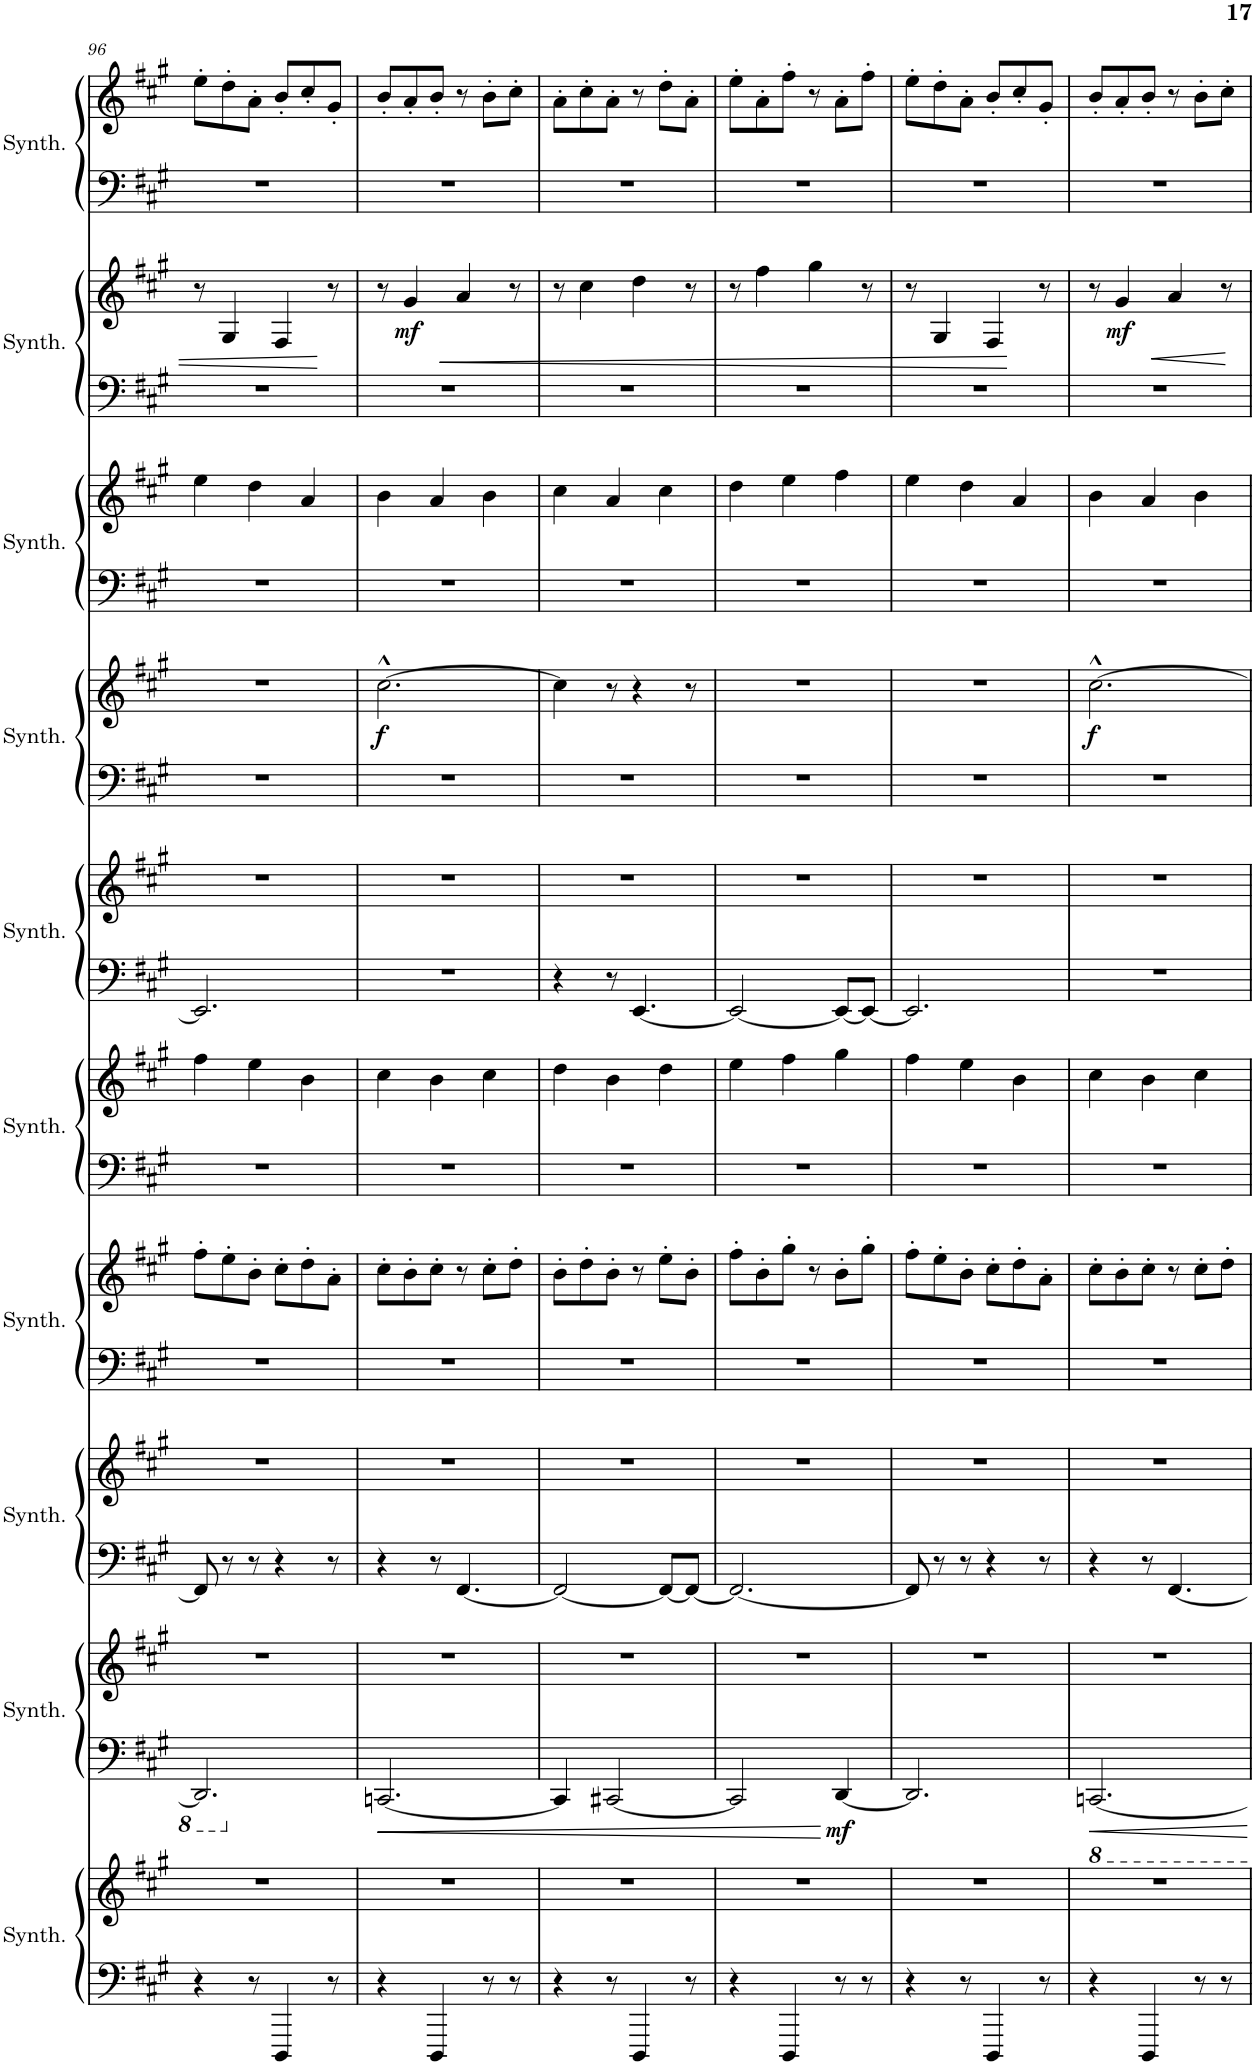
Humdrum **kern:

**kern	**kern	**kern	**kern	**dynam	**kern	**kern	**kern	**kern	**kern	**kern	**kern	**kern	**kern	**kern	**dynam	**kern	**kern	**kern	**kern	**dynam	**kern	**kern
*part10	*part10	*part9	*part9	*part9	*part8	*part8	*part7	*part7	*part6	*part6	*part5	*part5	*part4	*part4	*part4	*part3	*part3	*part2	*part2	*part2	*part1	*part1
*staff20	*staff19	*staff18	*staff17	*staff17/18	*staff16	*staff15	*staff14	*staff13	*staff12	*staff11	*staff10	*staff9	*staff8	*staff7	*staff7/8	*staff6	*staff5	*staff4	*staff3	*staff3/4	*staff2	*staff1
*I"Crystal Synthesizer	*	*I"Saw Synthesizer	*	*	*I"Bass Synthesizer	*	*I"Pad Synthesizer	*	*I"Metallic Synthesizer	*	*I"Atmosphere Synthesizer	*	*I"Goblins Synthesizer	*	*	*I"Choir Synthesizer	*	*I"Bowed Synthesizer	*	*	*I"String Synthesizer	*
*I'Synth.	*	*I'Synth.	*	*	*I'Synth.	*	*I'Synth.	*	*I'Synth.	*	*I'Synth.	*	*I'Synth.	*	*	*I'Synth.	*	*I'Synth.	*	*	*I'Synth.	*
!!LO:PB:g=z
*clefF4	*clefG2	*clefF4	*clefG2	*	*clefF4	*clefG2	*clefF4	*clefG2	*clefF4	*clefG2	*clefF4	*clefG2	*clefF4	*clefG2	*	*clefF4	*clefG2	*clefF4	*clefG2	*	*clefF4	*clefG2
*k[f#c#g#]	*k[f#c#g#]	*k[f#c#g#]	*k[f#c#g#]	*	*k[f#c#g#]	*k[f#c#g#]	*k[f#c#g#]	*k[f#c#g#]	*k[f#c#g#]	*k[f#c#g#]	*k[f#c#g#]	*k[f#c#g#]	*k[f#c#g#]	*k[f#c#g#]	*	*k[f#c#g#]	*k[f#c#g#]	*k[f#c#g#]	*k[f#c#g#]	*	*k[f#c#g#]	*k[f#c#g#]
*M6/8	*M6/8	*M6/8	*M6/8	*	*M6/8	*M6/8	*M6/8	*M6/8	*M6/8	*M6/8	*M6/8	*M6/8	*M6/8	*M6/8	*	*M6/8	*M6/8	*M6/8	*M6/8	*	*M6/8	*M6/8
=96	=96	=96	=96	=96	=96	=96	=96	=96	=96	=96	=96	=96	=96	=96	=96	=96	=96	=96	=96	=96	=96	=96
4r	2.r	2.DDD/]	2.r	.	8FF#/]	2.r	2.r	8ff#'\L	2.r	4ff#\	2.EE/]	2.r	2.r	2.r	.	2.r	4ee\	2.r	8r	.	2.r	8ee'\L
.	.	.	.	.	8r	.	.	8ee'\	.	.	.	.	.	.	.	.	.	.	4G#/	.	.	8dd'\
8r	.	.	.	.	8r	.	.	8b'\J	.	4ee\	.	.	.	.	.	.	4dd\	.	.	.	.	8a'\J
4DDD/	.	.	.	.	4r	.	.	8cc#'\L	.	.	.	.	.	.	.	.	.	.	4F#/	.	.	8b'/L
.	.	.	.	.	.	.	.	8dd'\	.	4b\	.	.	.	.	.	.	4a/	.	.	.	.	8cc#'/
8r	.	.	.	.	8r	.	.	8a'\J	.	.	.	.	.	.	.	.	.	.	8r	.	.	8g#'/J
=97	=97	=97	=97	=97	=97	=97	=97	=97	=97	=97	=97	=97	=97	=97	=97	=97	=97	=97	=97	=97	=97	=97
!	!	!	!	!	!	!	!	!	!	!	!	!	!	!	!LO:DY:b	!	!	!	!	!	!	!
4r	2.r	[2.CCn/	2.r	.	4r	2.r	2.r	8cc#'\L	2.r	4cc#\	2.r	2.r	2.r	[2.cc#^^\	f	2.r	4b\	2.r	8r	.	2.r	8b'/L
!	!	!	!	!	!	!	!	!	!	!	!	!	!	!	!	!	!	!	!	!LO:DY:b	!	!
.	.	.	.	.	.	.	.	8b'\	.	.	.	.	.	.	.	.	.	.	4g#/	mf	.	8a'/
4DDD/	.	.	.	.	8r	.	.	8cc#'\J	.	4b\	.	.	.	.	.	.	4a/	.	.	.	.	8b'/J
!	!	!	!	!	!	!	!	!	!	!	!	!	!	!	!	!	!	!	!	!LO:HP:b	!	!
.	.	.	.	.	[4.FF#/	.	.	8r	.	.	.	.	.	.	.	.	.	.	4a/	<	.	8r
8r	.	.	.	.	.	.	.	8cc#'\L	.	4cc#\	.	.	.	.	.	.	4b\	.	.	.	.	8b'\L
8r	.	.	.	.	.	.	.	8dd'\J	.	.	.	.	.	.	.	.	.	.	8r	.	.	8cc#'\J
=98	=98	=98	=98	=98	=98	=98	=98	=98	=98	=98	=98	=98	=98	=98	=98	=98	=98	=98	=98	=98	=98	=98
4r	2.r	4CC/]	2.r	.	2FF#/_	2.r	2.r	8b'\L	2.r	4dd\	4r	2.r	2.r	4cc#\]	.	2.r	4cc#\	2.r	8r	.	2.r	8a'\L
.	.	.	.	.	.	.	.	8dd'\	.	.	.	.	.	.	.	.	.	.	4cc#\	.	.	8cc#'\
8r	.	[2CC#X/	.	.	.	.	.	8b'\J	.	4b\	8r	.	.	8r	.	.	4a/	.	.	.	.	8a'\J
4DDD/	.	.	.	.	.	.	.	8r	.	.	[4.EE/	.	.	4r	.	.	.	.	4dd\	.	.	8r
.	.	.	.	.	8FF#/L_	.	.	8ee'\L	.	4dd\	.	.	.	.	.	.	4cc#\	.	.	.	.	8dd'\L
8r	.	.	.	.	8FF#/J_	.	.	8b'\J	.	.	.	.	.	8r	.	.	.	.	8r	.	.	8a'\J
=99	=99	=99	=99	=99	=99	=99	=99	=99	=99	=99	=99	=99	=99	=99	=99	=99	=99	=99	=99	=99	=99	=99
4r	2.r	2CC#/]	2.r	.	2.FF#/_	2.r	2.r	8ff#'\L	2.r	4ee\	2EE/_	2.r	2.r	2.r	.	2.r	4dd\	2.r	8r	.	2.r	8ee'\L
.	.	.	.	.	.	.	.	8b'\	.	.	.	.	.	.	.	.	.	.	4ff#\	.	.	8a'\
4DDD/	.	.	.	.	.	.	.	8gg#'\J	.	4ff#\	.	.	.	.	.	.	4ee\	.	.	.	.	8ff#'\J
.	.	.	.	.	.	.	.	8r	.	.	.	.	.	.	.	.	.	.	4gg#\	.	.	8r
!	!	!	!	!LO:DY:b=2	!	!	!	!	!	!	!	!	!	!	!	!	!	!	!	!	!	!
8r	.	[4DD/	.	mf	.	.	.	8b'\L	.	4gg#\	8EE/L_	.	.	.	.	.	4ff#\	.	.	.	.	8a'\L
8r	.	.	.	.	.	.	.	8gg#'\J	.	.	8EE/J_	.	.	.	.	.	.	.	8r	.	.	8ff#'\J
=100	=100	=100	=100	=100	=100	=100	=100	=100	=100	=100	=100	=100	=100	=100	=100	=100	=100	=100	=100	=100	=100	=100
4r	2.r	2.DD/]	2.r	.	8FF#/]	2.r	2.r	8ff#'\L	2.r	4ff#\	2.EE/]	2.r	2.r	2.r	.	2.r	4ee\	2.r	8r	.	2.r	8ee'\L
.	.	.	.	.	8r	.	.	8ee'\	.	.	.	.	.	.	.	.	.	.	4G#/	.	.	8dd'\
8r	.	.	.	.	8r	.	.	8b'\J	.	4ee\	.	.	.	.	.	.	4dd\	.	.	.	.	8a'\J
4DDD/	.	.	.	.	4r	.	.	8cc#'\L	.	.	.	.	.	.	.	.	.	.	4F#/	.	.	8b'/L
.	.	.	.	.	.	.	.	8dd'\	.	4b\	.	.	.	.	.	.	4a/	.	.	.	.	8cc#'/
8r	.	.	.	.	8r	.	.	8a'\J	.	.	.	.	.	.	.	.	.	.	8r	[	.	8g#'/J
=101	=101	=101	=101	=101	=101	=101	=101	=101	=101	=101	=101	=101	=101	=101	=101	=101	=101	=101	=101	=101	=101	=101
!	!	!	!	!	!	!	!	!	!	!	!	!	!	!	!LO:DY:b	!	!	!	!	!	!	!
4r	2.r	[2.CCCn/	2.r	.	4r	2.r	2.r	8cc#'\L	2.r	4cc#\	2.r	2.r	2.r	[2.cc#^^\	f	2.r	4b\	2.r	8r	.	2.r	8b'/L
!	!	!	!	!	!	!	!	!	!	!	!	!	!	!	!	!	!	!	!	!LO:DY:b	!	!
.	.	.	.	.	.	.	.	8b'\	.	.	.	.	.	.	.	.	.	.	4g#/	mf	.	8a'/
4DDD/	.	.	.	.	8r	.	.	8cc#'\J	.	4b\	.	.	.	.	.	.	4a/	.	.	.	.	8b'/J
.	.	.	.	.	[4.FF#/	.	.	8r	.	.	.	.	.	.	.	.	.	.	4a/	.	.	8r
8r	.	.	.	.	.	.	.	8cc#'\L	.	4cc#\	.	.	.	.	.	.	4b\	.	.	.	.	8b'\L
8r	.	.	.	.	.	.	.	8dd'\J	.	.	.	.	.	.	.	.	.	.	8r	.	.	8cc#'\J
=	=	=	=	=	=	=	=	=	=	=	=	=	=	=	=	=	=	=	=	=	=	=
*-	*-	*-	*-	*-	*-	*-	*-	*-	*-	*-	*-	*-	*-	*-	*-	*-	*-	*-	*-	*-	*-	*-
